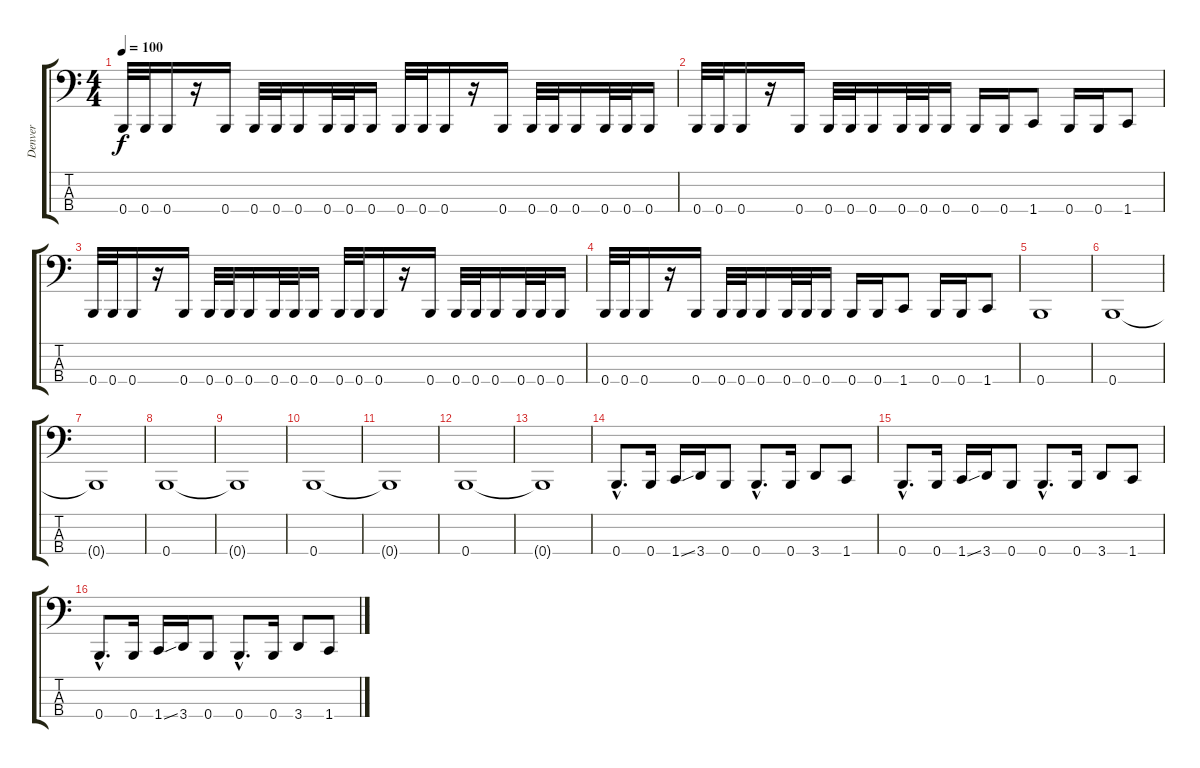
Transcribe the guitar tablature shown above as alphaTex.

\track ("Denver" "Denver") {instrument electricbasspick}
\staff {score tabs}
\tuning (E2 B1 Gb1 B0) {hide}
\ts (4 4)
\tempo 100
\clef f4
\ks c
0.4.32{dy f} 0.4.32 0.4.16 r.16 0.4.16 0.4.32 0.4.32 0.4.16 0.4.32 0.4.32 0.4.16 0.4.32 0.4.32 0.4.16 r.16 0.4.16 0.4.32 0.4.32 0.4.16 0.4.32 0.4.32 0.4.16 |
0.4.32 0.4.32 0.4.16 r.16 0.4.16 0.4.32 0.4.32 0.4.16 0.4.32 0.4.32 0.4.16 0.4.16 0.4.16 1.4.8 0.4.16 0.4.16 1.4.8 |
0.4.32 0.4.32 0.4.16 r.16 0.4.16 0.4.32 0.4.32 0.4.16 0.4.32 0.4.32 0.4.16 0.4.32 0.4.32 0.4.16 r.16 0.4.16 0.4.32 0.4.32 0.4.16 0.4.32 0.4.32 0.4.16 |
0.4.32 0.4.32 0.4.16 r.16 0.4.16 0.4.32 0.4.32 0.4.16 0.4.32 0.4.32 0.4.16 0.4.16 0.4.16 1.4.8 0.4.16 0.4.16 1.4.8 |
0.4.1 |
0.4.1 |
0.4{t}.1 |
0.4.1 |
0.4{t}.1 |
0.4.1 |
0.4{t}.1 |
0.4.1 |
0.4{t}.1 |
0.4{hac}.8{d} 0.4.16 1.4{ss}.16 3.4.16 0.4.8 0.4{hac}.8{d} 0.4.16 3.4.8 1.4.8 |
0.4{hac}.8{d} 0.4.16 1.4{ss}.16 3.4.16 0.4.8 0.4{hac}.8{d} 0.4.16 3.4.8 1.4.8 |
0.4{hac}.8{d} 0.4.16 1.4{ss}.16 3.4.16 0.4.8 0.4{hac}.8{d} 0.4.16 3.4.8 1.4.8
